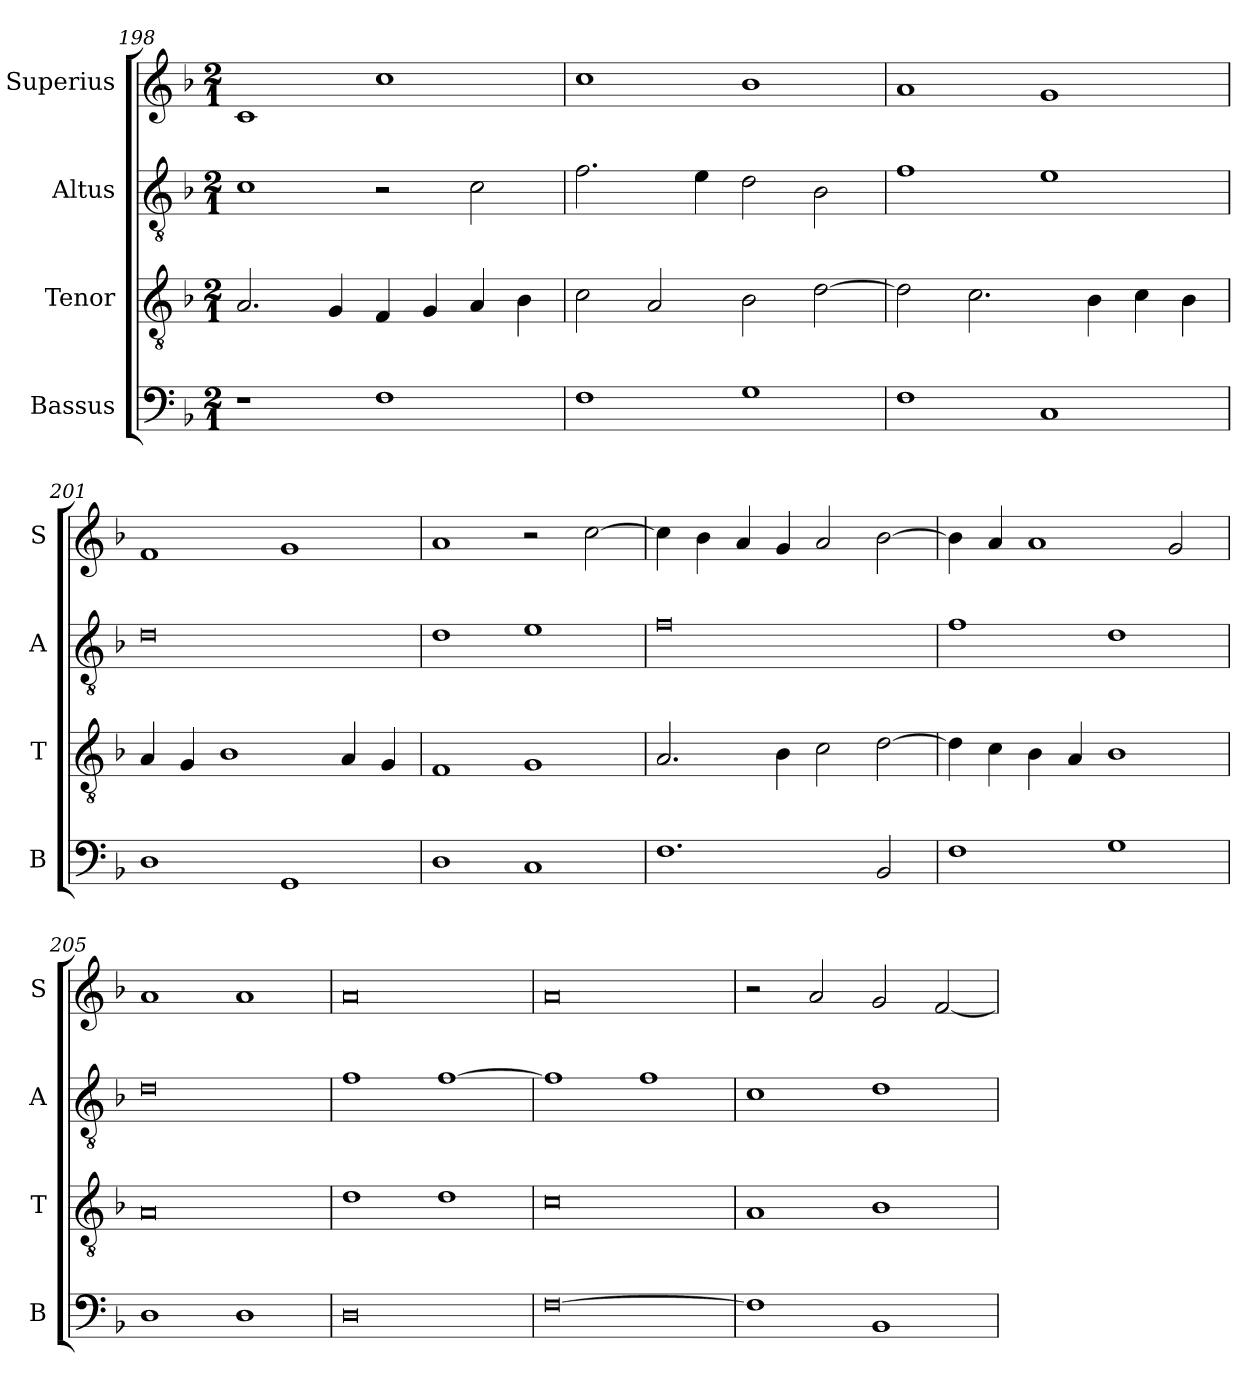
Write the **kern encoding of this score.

**kern	**kern	**kern	**kern
*part4	*part3	*part2	*part1
*staff4	*staff3	*staff2	*staff1
*I"Bassus	*I"Tenor	*I"Altus	*I"Superius
*I'B	*I'T	*I'A	*I'S
*clefF4	*clefGv2	*clefGv2	*clefG2
*k[b-]	*k[b-]	*k[b-]	*k[b-]
*F:	*F:	*F:	*F:
*M2/1	*M2/1	*M2/1	*M2/1
=198	=198	=198	=198
1r	2.A	1c	1c
.	4G	.	.
1F	4F	2r	1cc
.	4G	.	.
.	4A	2c	.
.	4B-	.	.
=199	=199	=199	=199
1F	2c	2.f	1cc
.	2A	.	.
.	.	4e	.
1G	2B-	2d	1b-
.	[2d	2B-	.
=200	=200	=200	=200
1F	2d]	1f	1a
.	2.c	.	.
1C	.	1e	1g
.	4B-	.	.
.	4c	.	.
.	4B-	.	.
=201	=201	=201	=201
1D	4A	0d	1f
.	4G	.	.
.	1B-	.	.
1GG	.	.	1g
.	4A	.	.
.	4G	.	.
=202	=202	=202	=202
1D	1F	1d	1a
1C	1G	1e	2r
.	.	.	[2cc
=203	=203	=203	=203
1.F	2.A	0f	4cc]
.	.	.	4b-
.	.	.	4a
.	4B-	.	4g
.	2c	.	2a
2BB-	[2d	.	[2b-
=204	=204	=204	=204
1F	4d]	1f	4b-]
.	4c	.	4a
.	4B-	.	1a
.	4A	.	.
1G	1B-	1d	.
.	.	.	2g
=205	=205	=205	=205
1D	0A	0d	1a
1D	.	.	1a
=206	=206	=206	=206
0D	1d	1f	0a
.	1d	[1f	.
=207	=207	=207	=207
[0F	0c	1f]	0a
.	.	1f	.
=208	=208	=208	=208
1F]	1A	1c	2r
.	.	.	2a
1BB-	1B-	1d	2g
.	.	.	[2f
=	=	=	=
*-	*-	*-	*-
